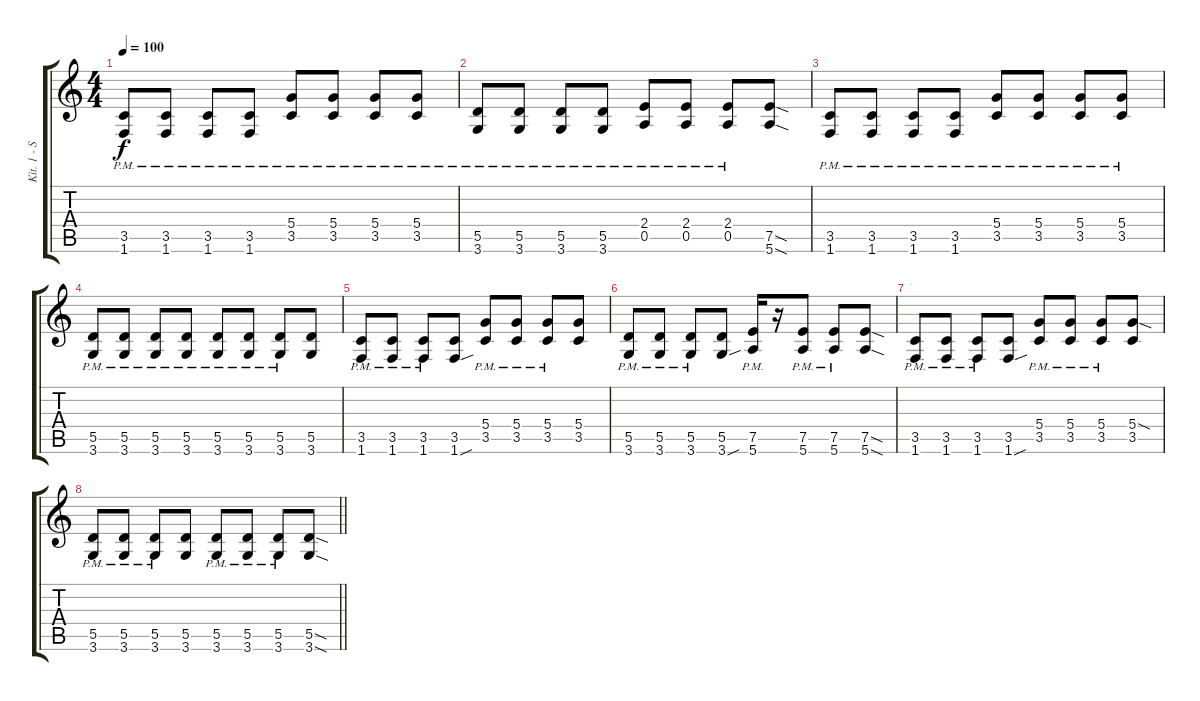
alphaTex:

\track ("Kit. 1 - Särö" "Kit. 1 - S") {instrument overdrivenguitar}
\staff {score tabs}
\tuning (E4 B3 G3 D3 A2 E2) {hide}
\ts (4 4)
\tempo 100
\clef g2
\ks c
(3.5{pm} 1.6{pm}).8{dy f} (3.5{pm} 1.6{pm}).8 (3.5{pm} 1.6{pm}).8 (3.5{pm} 1.6{pm}).8 (5.4{pm} 3.5{pm}).8 (5.4{pm} 3.5{pm}).8 (5.4{pm} 3.5{pm}).8 (5.4{pm} 3.5{pm}).8 |
(5.5{pm} 3.6{pm}).8 (5.5{pm} 3.6{pm}).8 (5.5{pm} 3.6{pm}).8 (5.5{pm} 3.6{pm}).8 (2.4{pm} 0.5{pm}).8 (2.4{pm} 0.5{pm}).8 (2.4{pm} 0.5{pm}).8 (7.5{sod} 5.6{sod}).8 |
(3.5{pm} 1.6{pm}).8 (3.5{pm} 1.6{pm}).8 (3.5{pm} 1.6{pm}).8 (3.5{pm} 1.6{pm}).8 (5.4{pm} 3.5{pm}).8 (5.4{pm} 3.5{pm}).8 (5.4{pm} 3.5{pm}).8 (5.4{pm} 3.5{pm}).8 |
(5.5{pm} 3.6{pm}).8 (5.5{pm} 3.6{pm}).8 (5.5{pm} 3.6{pm}).8 (5.5{pm} 3.6{pm}).8 (5.5{pm} 3.6).8 (5.5{pm} 3.6).8 (5.5{pm} 3.6).8 (5.5 3.6).8 |
(3.5{pm} 1.6{pm}).8 (3.5{pm} 1.6{pm}).8 (3.5{pm} 1.6{pm}).8 (3.5 1.6{sou}).8 (5.4{pm} 3.5{pm}).8 (5.4{pm} 3.5{pm}).8 (5.4{pm} 3.5{pm}).8 (5.4 3.5).8 |
(5.5{pm} 3.6{pm}).8 (5.5{pm} 3.6{pm}).8 (5.5{pm} 3.6{pm}).8 (5.5 3.6{sou}).8 (7.5{pm} 5.6{pm}).16 r.16 (7.5{pm} 5.6{pm}).8 (7.5{pm} 5.6{pm}).8 (7.5{sod} 5.6{sod}).8 |
(3.5{pm} 1.6{pm}).8 (3.5{pm} 1.6{pm}).8 (3.5{pm} 1.6{pm}).8 (3.5 1.6{sou}).8 (5.4{pm} 3.5{pm}).8 (5.4{pm} 3.5{pm}).8 (5.4{pm} 3.5{pm}).8 (5.4{sod} 3.5).8 |
\barLineRight lightlight
(5.5{pm} 3.6{pm}).8 (5.5{pm} 3.6{pm}).8 (5.5{pm} 3.6{pm}).8 (5.5 3.6).8 (5.5{pm} 3.6{pm}).8 (5.5{pm} 3.6{pm}).8 (5.5{pm} 3.6{pm}).8 (5.5{sod} 3.6{sod}).8
